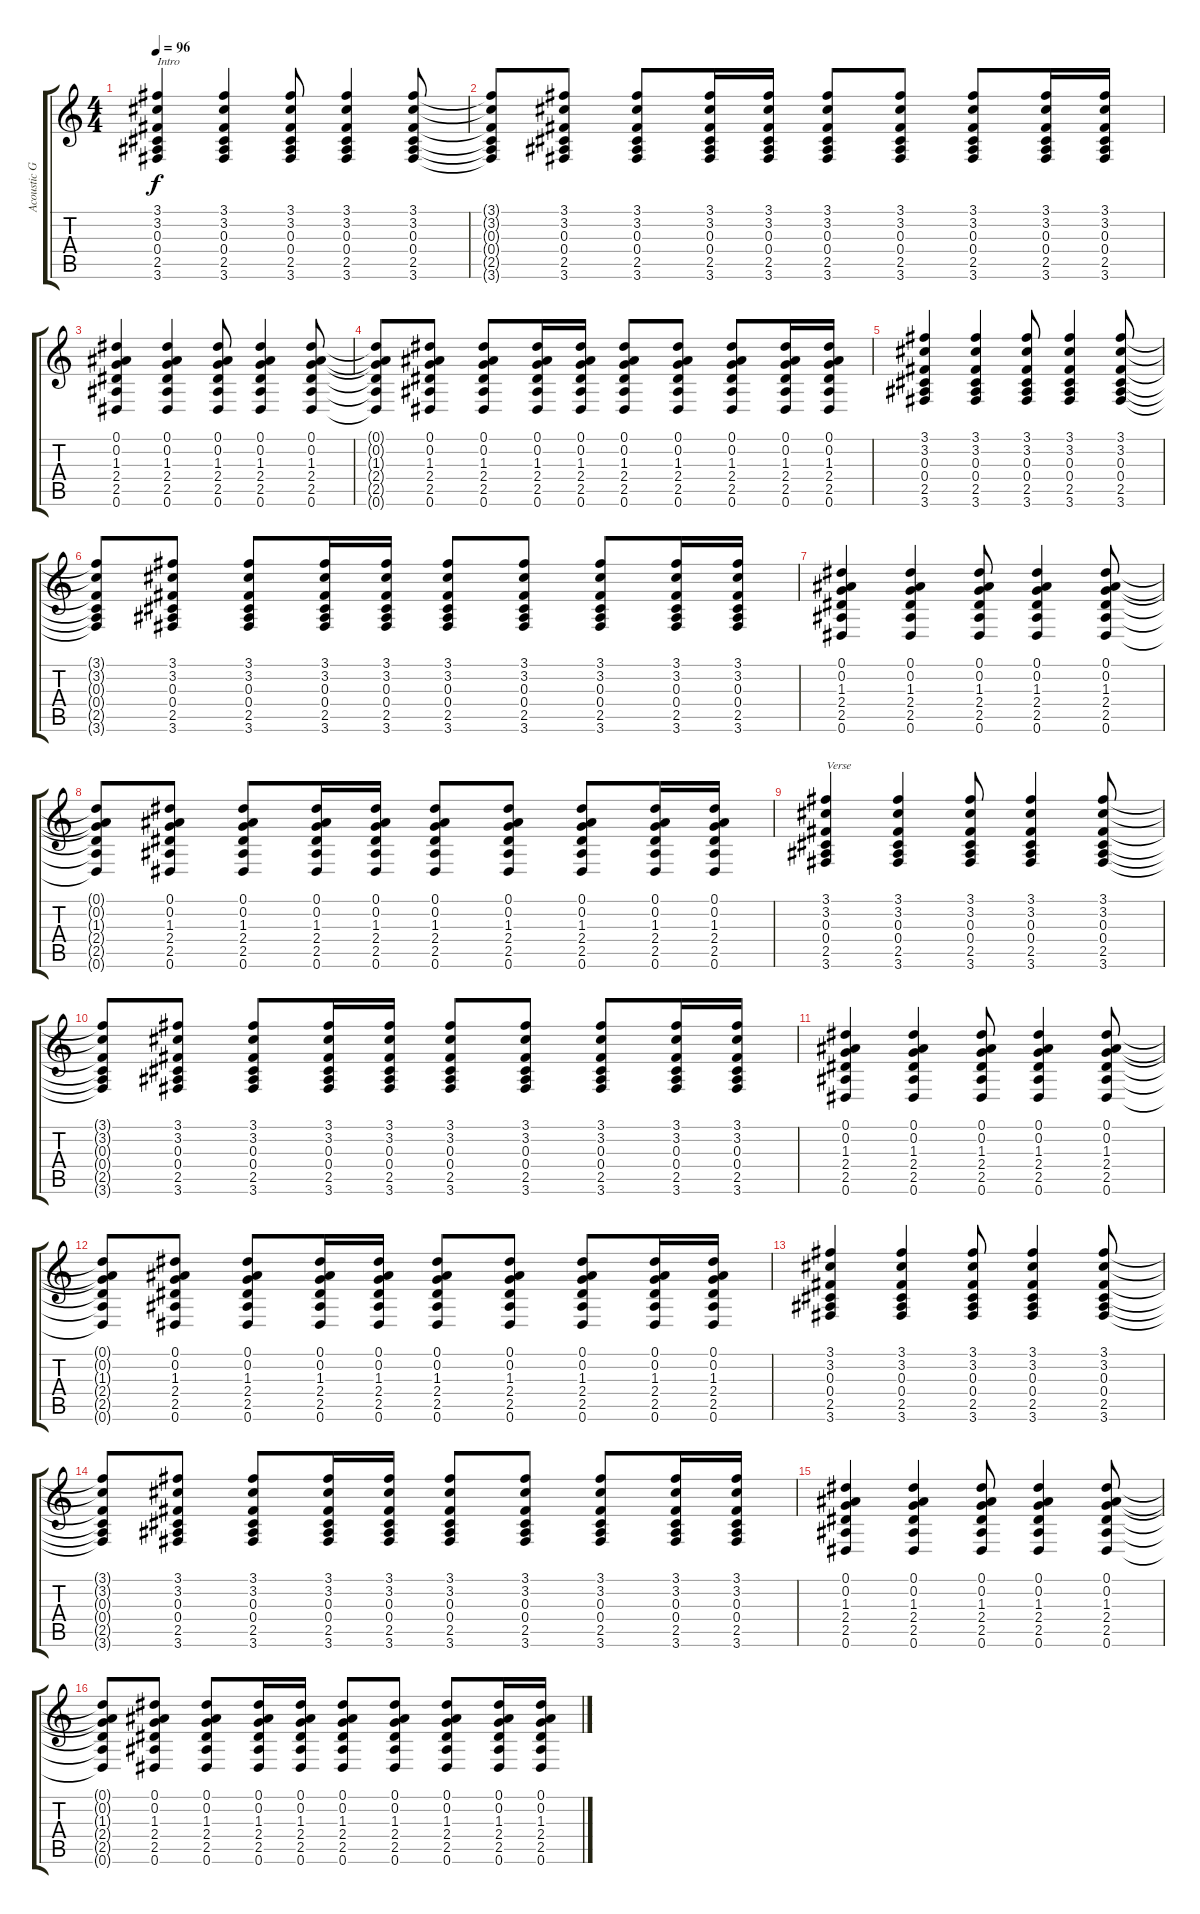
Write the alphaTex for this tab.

\track ("Acoustic Guitar 1" "Acoustic G") {instrument acousticguitarnylon}
\staff {score tabs}
\tuning (Eb4 Bb3 Gb3 Db3 Ab2 Eb2) {hide}
\ts (4 4)
\tempo 96
\clef g2
\ks c
(3.1 3.2 0.3 0.4 2.5 3.6).4{txt "Intro" dy f instrument acousticguitarnylon} (3.1 3.2 0.3 0.4 2.5 3.6).4 (3.1 3.2 0.3 0.4 2.5 3.6).8 (3.1 3.2 0.3 0.4 2.5 3.6).4 (3.1 3.2 0.3 0.4 2.5 3.6).8 |
(3.1{t} 3.2{t} 0.3{t} 0.4{t} 2.5{t} 3.6{t}).8 (3.1 3.2 0.3 0.4 2.5 3.6).8 (3.1 3.2 0.3 0.4 2.5 3.6).8 (3.1 3.2 0.3 0.4 2.5 3.6).16 (3.1 3.2 0.3 0.4 2.5 3.6).16 (3.1 3.2 0.3 0.4 2.5 3.6).8 (3.1 3.2 0.3 0.4 2.5 3.6).8 (3.1 3.2 0.3 0.4 2.5 3.6).8 (3.1 3.2 0.3 0.4 2.5 3.6).16 (3.1 3.2 0.3 0.4 2.5 3.6).16 |
(0.1 0.2 1.3 2.4 2.5 0.6).4 (0.1 0.2 1.3 2.4 2.5 0.6).4 (0.1 0.2 1.3 2.4 2.5 0.6).8 (0.1 0.2 1.3 2.4 2.5 0.6).4 (0.1 0.2 1.3 2.4 2.5 0.6).8 |
(0.1{t} 0.2{t} 1.3{t} 2.4{t} 2.5{t} 0.6{t}).8 (0.1 0.2 1.3 2.4 2.5 0.6).8 (0.1 0.2 1.3 2.4 2.5 0.6).8 (0.1 0.2 1.3 2.4 2.5 0.6).16 (0.1 0.2 1.3 2.4 2.5 0.6).16 (0.1 0.2 1.3 2.4 2.5 0.6).8 (0.1 0.2 1.3 2.4 2.5 0.6).8 (0.1 0.2 1.3 2.4 2.5 0.6).8 (0.1 0.2 1.3 2.4 2.5 0.6).16 (0.1 0.2 1.3 2.4 2.5 0.6).16 |
(3.1 3.2 0.3 0.4 2.5 3.6).4 (3.1 3.2 0.3 0.4 2.5 3.6).4 (3.1 3.2 0.3 0.4 2.5 3.6).8 (3.1 3.2 0.3 0.4 2.5 3.6).4 (3.1 3.2 0.3 0.4 2.5 3.6).8 |
(3.1{t} 3.2{t} 0.3{t} 0.4{t} 2.5{t} 3.6{t}).8 (3.1 3.2 0.3 0.4 2.5 3.6).8 (3.1 3.2 0.3 0.4 2.5 3.6).8 (3.1 3.2 0.3 0.4 2.5 3.6).16 (3.1 3.2 0.3 0.4 2.5 3.6).16 (3.1 3.2 0.3 0.4 2.5 3.6).8 (3.1 3.2 0.3 0.4 2.5 3.6).8 (3.1 3.2 0.3 0.4 2.5 3.6).8 (3.1 3.2 0.3 0.4 2.5 3.6).16 (3.1 3.2 0.3 0.4 2.5 3.6).16 |
(0.1 0.2 1.3 2.4 2.5 0.6).4 (0.1 0.2 1.3 2.4 2.5 0.6).4 (0.1 0.2 1.3 2.4 2.5 0.6).8 (0.1 0.2 1.3 2.4 2.5 0.6).4 (0.1 0.2 1.3 2.4 2.5 0.6).8 |
(0.1{t} 0.2{t} 1.3{t} 2.4{t} 2.5{t} 0.6{t}).8 (0.1 0.2 1.3 2.4 2.5 0.6).8 (0.1 0.2 1.3 2.4 2.5 0.6).8 (0.1 0.2 1.3 2.4 2.5 0.6).16 (0.1 0.2 1.3 2.4 2.5 0.6).16 (0.1 0.2 1.3 2.4 2.5 0.6).8 (0.1 0.2 1.3 2.4 2.5 0.6).8 (0.1 0.2 1.3 2.4 2.5 0.6).8 (0.1 0.2 1.3 2.4 2.5 0.6).16 (0.1 0.2 1.3 2.4 2.5 0.6).16 |
(3.1 3.2 0.3 0.4 2.5 3.6).4{txt "Verse"} (3.1 3.2 0.3 0.4 2.5 3.6).4 (3.1 3.2 0.3 0.4 2.5 3.6).8 (3.1 3.2 0.3 0.4 2.5 3.6).4 (3.1 3.2 0.3 0.4 2.5 3.6).8 |
(3.1{t} 3.2{t} 0.3{t} 0.4{t} 2.5{t} 3.6{t}).8 (3.1 3.2 0.3 0.4 2.5 3.6).8 (3.1 3.2 0.3 0.4 2.5 3.6).8 (3.1 3.2 0.3 0.4 2.5 3.6).16 (3.1 3.2 0.3 0.4 2.5 3.6).16 (3.1 3.2 0.3 0.4 2.5 3.6).8 (3.1 3.2 0.3 0.4 2.5 3.6).8 (3.1 3.2 0.3 0.4 2.5 3.6).8 (3.1 3.2 0.3 0.4 2.5 3.6).16 (3.1 3.2 0.3 0.4 2.5 3.6).16 |
(0.1 0.2 1.3 2.4 2.5 0.6).4 (0.1 0.2 1.3 2.4 2.5 0.6).4 (0.1 0.2 1.3 2.4 2.5 0.6).8 (0.1 0.2 1.3 2.4 2.5 0.6).4 (0.1 0.2 1.3 2.4 2.5 0.6).8 |
(0.1{t} 0.2{t} 1.3{t} 2.4{t} 2.5{t} 0.6{t}).8 (0.1 0.2 1.3 2.4 2.5 0.6).8 (0.1 0.2 1.3 2.4 2.5 0.6).8 (0.1 0.2 1.3 2.4 2.5 0.6).16 (0.1 0.2 1.3 2.4 2.5 0.6).16 (0.1 0.2 1.3 2.4 2.5 0.6).8 (0.1 0.2 1.3 2.4 2.5 0.6).8 (0.1 0.2 1.3 2.4 2.5 0.6).8 (0.1 0.2 1.3 2.4 2.5 0.6).16 (0.1 0.2 1.3 2.4 2.5 0.6).16 |
(3.1 3.2 0.3 0.4 2.5 3.6).4 (3.1 3.2 0.3 0.4 2.5 3.6).4 (3.1 3.2 0.3 0.4 2.5 3.6).8 (3.1 3.2 0.3 0.4 2.5 3.6).4 (3.1 3.2 0.3 0.4 2.5 3.6).8 |
(3.1{t} 3.2{t} 0.3{t} 0.4{t} 2.5{t} 3.6{t}).8 (3.1 3.2 0.3 0.4 2.5 3.6).8 (3.1 3.2 0.3 0.4 2.5 3.6).8 (3.1 3.2 0.3 0.4 2.5 3.6).16 (3.1 3.2 0.3 0.4 2.5 3.6).16 (3.1 3.2 0.3 0.4 2.5 3.6).8 (3.1 3.2 0.3 0.4 2.5 3.6).8 (3.1 3.2 0.3 0.4 2.5 3.6).8 (3.1 3.2 0.3 0.4 2.5 3.6).16 (3.1 3.2 0.3 0.4 2.5 3.6).16 |
(0.1 0.2 1.3 2.4 2.5 0.6).4 (0.1 0.2 1.3 2.4 2.5 0.6).4 (0.1 0.2 1.3 2.4 2.5 0.6).8 (0.1 0.2 1.3 2.4 2.5 0.6).4 (0.1 0.2 1.3 2.4 2.5 0.6).8 |
(0.1{t} 0.2{t} 1.3{t} 2.4{t} 2.5{t} 0.6{t}).8 (0.1 0.2 1.3 2.4 2.5 0.6).8 (0.1 0.2 1.3 2.4 2.5 0.6).8 (0.1 0.2 1.3 2.4 2.5 0.6).16 (0.1 0.2 1.3 2.4 2.5 0.6).16 (0.1 0.2 1.3 2.4 2.5 0.6).8 (0.1 0.2 1.3 2.4 2.5 0.6).8 (0.1 0.2 1.3 2.4 2.5 0.6).8 (0.1 0.2 1.3 2.4 2.5 0.6).16 (0.1 0.2 1.3 2.4 2.5 0.6).16
